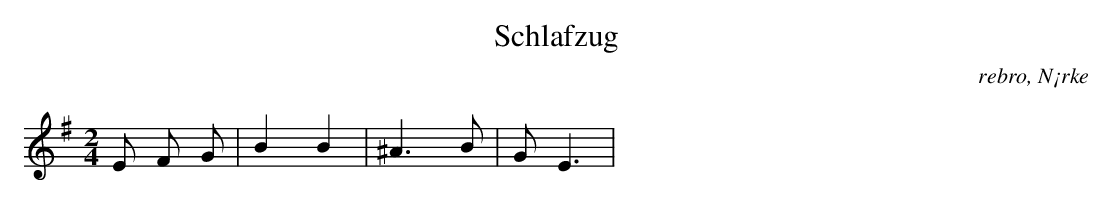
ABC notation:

X:1
T:Schlafzug
O: rebro, N¡rke
M:2/4
L:1/8
K:Em
E F G | B2 B2 | ^A3B | GE3 |
